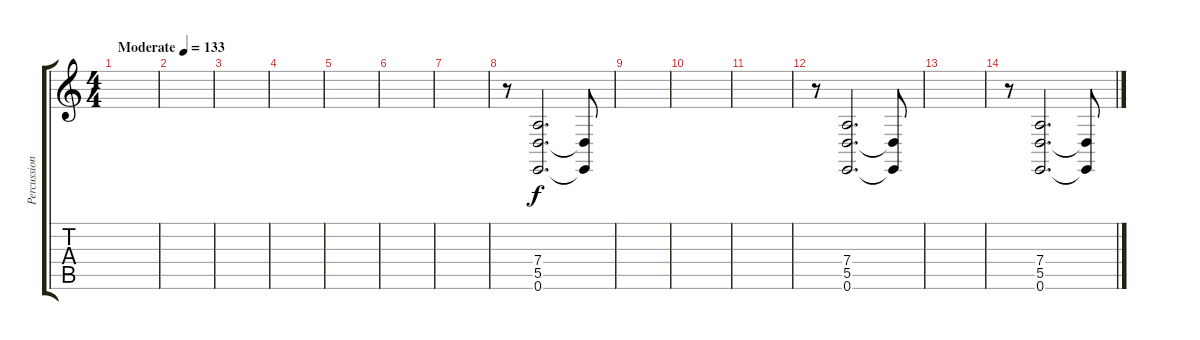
\track ("Percussion #2" "Percussion") {instrument reversecymbal}
\staff {score tabs}
\tuning (E4 B3 G3 D3 A2 E2) {hide}
\ts (4 4)
\tempo (133 "Moderate")
\clef g2
\ks c
|
|
|
|
|
|
|
r.8 (7.4 5.5 0.6).2{d} (5.5{t} 0.6{t}).8 |
|
|
|
r.8 (7.4 5.5 0.6).2{d} (5.5{t} 0.6{t}).8 |
|
r.8 (7.4 5.5 0.6).2{d} (5.5{t} 0.6{t}).8
